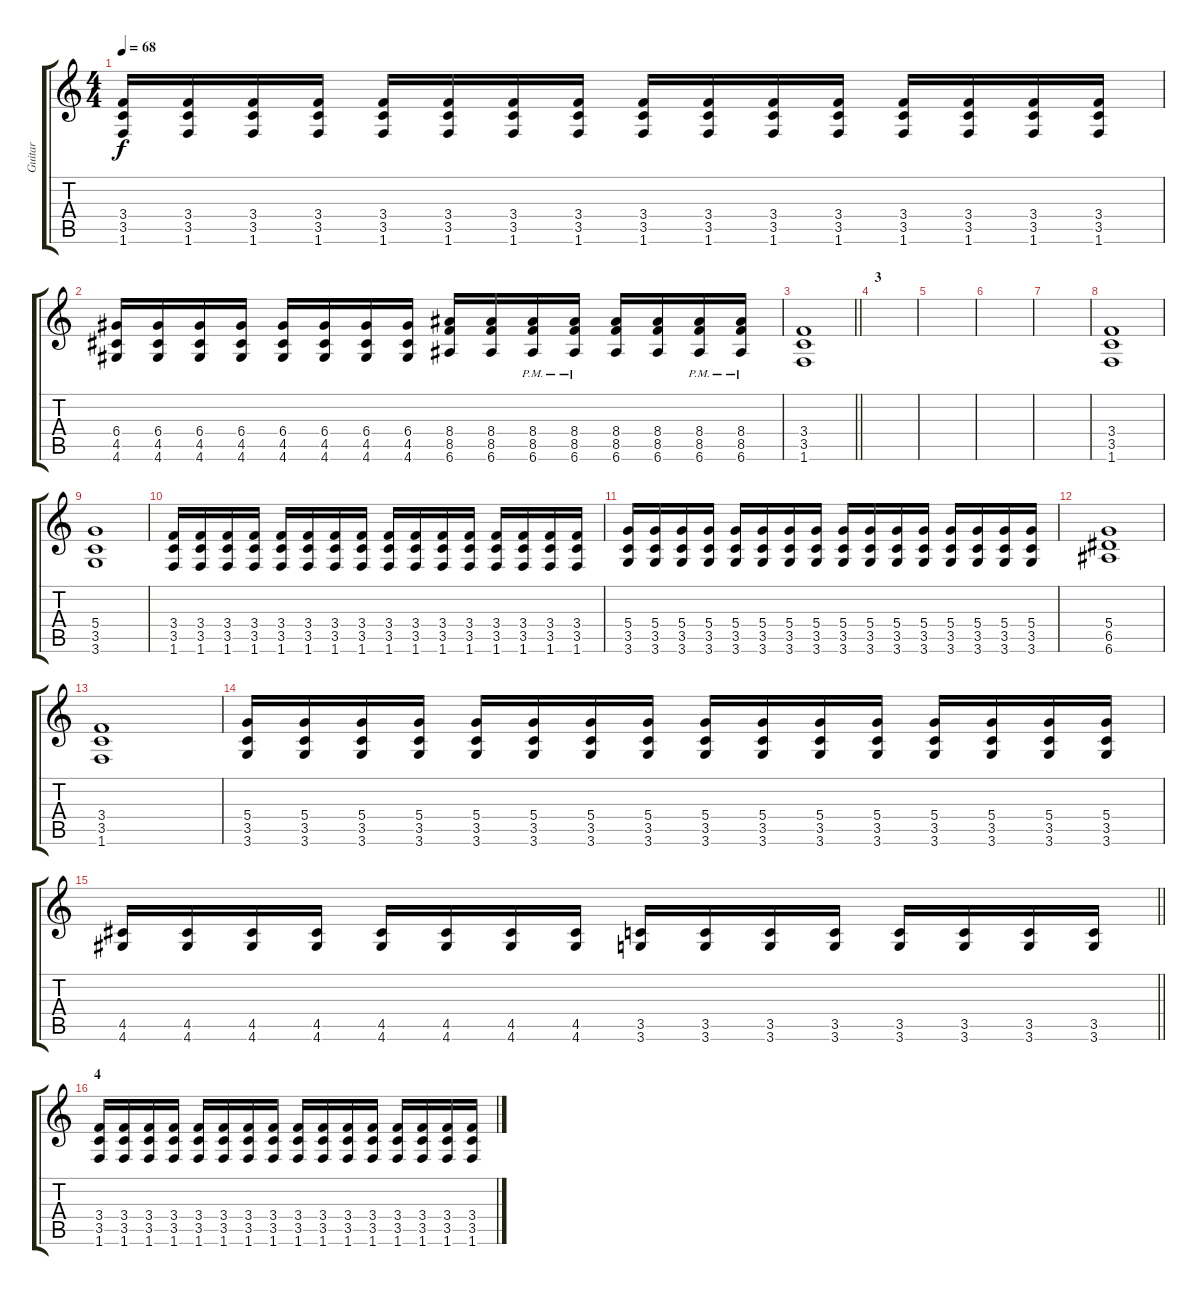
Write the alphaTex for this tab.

\track ("Guitar" "Guitar") {instrument distortionguitar}
\staff {score tabs}
\tuning (E4 B3 G3 D3 A2 E2) {hide}
\ts (4 4)
\tempo 68
\clef g2
\ks c
(3.4 3.5 1.6).16{dy f} (3.4 3.5 1.6).16 (3.4 3.5 1.6).16 (3.4 3.5 1.6).16 (3.4 3.5 1.6).16 (3.4 3.5 1.6).16 (3.4 3.5 1.6).16 (3.4 3.5 1.6).16 (3.4 3.5 1.6).16 (3.4 3.5 1.6).16 (3.4 3.5 1.6).16 (3.4 3.5 1.6).16 (3.4 3.5 1.6).16 (3.4 3.5 1.6).16 (3.4 3.5 1.6).16 (3.4 3.5 1.6).16 |
(6.4 4.5 4.6).16 (6.4 4.5 4.6).16 (6.4 4.5 4.6).16 (6.4 4.5 4.6).16 (6.4 4.5 4.6).16 (6.4 4.5 4.6).16 (6.4 4.5 4.6).16 (6.4 4.5 4.6).16 (8.4 8.5 6.6).16 (8.4 8.5 6.6).16 (8.4{pm} 8.5{pm} 6.6{pm}).16 (8.4{pm} 8.5{pm} 6.6{pm}).16 (8.4 8.5 6.6).16 (8.4 8.5 6.6).16 (8.4{pm} 8.5{pm} 6.6{pm}).16 (8.4{pm} 8.5{pm} 6.6{pm}).16 |
\barLineRight lightlight
(3.4 3.5 1.6).1{volume 2} |
\section ("" "3")
|
|
|
|
(3.4 3.5 1.6).1{volume 12} |
(5.4 3.5 3.6).1 |
(3.4 3.5 1.6).16 (3.4 3.5 1.6).16 (3.4 3.5 1.6).16 (3.4 3.5 1.6).16 (3.4 3.5 1.6).16 (3.4 3.5 1.6).16 (3.4 3.5 1.6).16 (3.4 3.5 1.6).16 (3.4 3.5 1.6).16 (3.4 3.5 1.6).16 (3.4 3.5 1.6).16 (3.4 3.5 1.6).16 (3.4 3.5 1.6).16 (3.4 3.5 1.6).16 (3.4 3.5 1.6).16 (3.4 3.5 1.6).16 |
(5.4 3.5 3.6).16 (5.4 3.5 3.6).16 (5.4 3.5 3.6).16 (5.4 3.5 3.6).16 (5.4 3.5 3.6).16 (5.4 3.5 3.6).16 (5.4 3.5 3.6).16 (5.4 3.5 3.6).16 (5.4 3.5 3.6).16 (5.4 3.5 3.6).16 (5.4 3.5 3.6).16 (5.4 3.5 3.6).16 (5.4 3.5 3.6).16 (5.4 3.5 3.6).16 (5.4 3.5 3.6).16 (5.4 3.5 3.6).16 |
(5.4 6.5 6.6).1 |
(3.4 3.5 1.6).1 |
(5.4 3.5 3.6).16 (5.4 3.5 3.6).16 (5.4 3.5 3.6).16 (5.4 3.5 3.6).16 (5.4 3.5 3.6).16 (5.4 3.5 3.6).16 (5.4 3.5 3.6).16 (5.4 3.5 3.6).16 (5.4 3.5 3.6).16 (5.4 3.5 3.6).16 (5.4 3.5 3.6).16 (5.4 3.5 3.6).16 (5.4 3.5 3.6).16 (5.4 3.5 3.6).16 (5.4 3.5 3.6).16 (5.4 3.5 3.6).16 |
\barLineRight lightlight
(4.5 4.6).16 (4.5 4.6).16 (4.5 4.6).16 (4.5 4.6).16 (4.5 4.6).16 (4.5 4.6).16 (4.5 4.6).16 (4.5 4.6).16 (3.5 3.6).16 (3.5 3.6).16 (3.5 3.6).16 (3.5 3.6).16 (3.5 3.6).16 (3.5 3.6).16 (3.5 3.6).16 (3.5 3.6).16 |
\section ("" "4")
(3.4 3.5 1.6).16 (3.4 3.5 1.6).16 (3.4 3.5 1.6).16 (3.4 3.5 1.6).16 (3.4 3.5 1.6).16 (3.4 3.5 1.6).16 (3.4 3.5 1.6).16 (3.4 3.5 1.6).16 (3.4 3.5 1.6).16 (3.4 3.5 1.6).16 (3.4 3.5 1.6).16 (3.4 3.5 1.6).16 (3.4 3.5 1.6).16 (3.4 3.5 1.6).16 (3.4 3.5 1.6).16 (3.4 3.5 1.6).16
